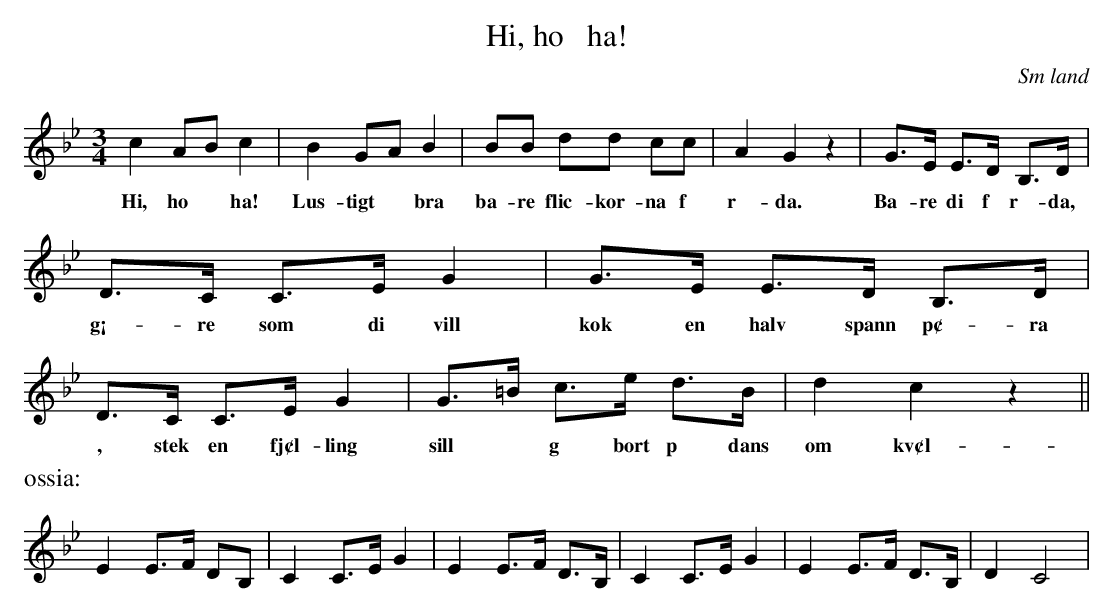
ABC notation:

X:1
T:Hi, ho   ha!
O:Sm land
M:3/4
L:1/8
K:Bb
c2 AB c2 | B2 GA B2 | BB dd cc | A2 G2 z2 | G>E E>D B,>D |
w: Hi, ho   ha! Lus-tigt   bra ba-re flic-kor-na f  r -da. Ba-re di f  r -da,
D>C C>E G2 | G>E E>D B,>D | D>C C>E G2 | G>=B c>e d>B | d2 c2 z2 ||
w: g¡-re som di vill kok en halv spann p¢-ra , stek  en fj¢l-ling sill   g  bort p  dans om kv¢l-la
K:Bb
%%text ossia:
E2 E>F DB, | C2 C>E G2 | E2 E>F D>B, | C2 C>E G2 | E2 E>F D>B, | D2 C4 |
